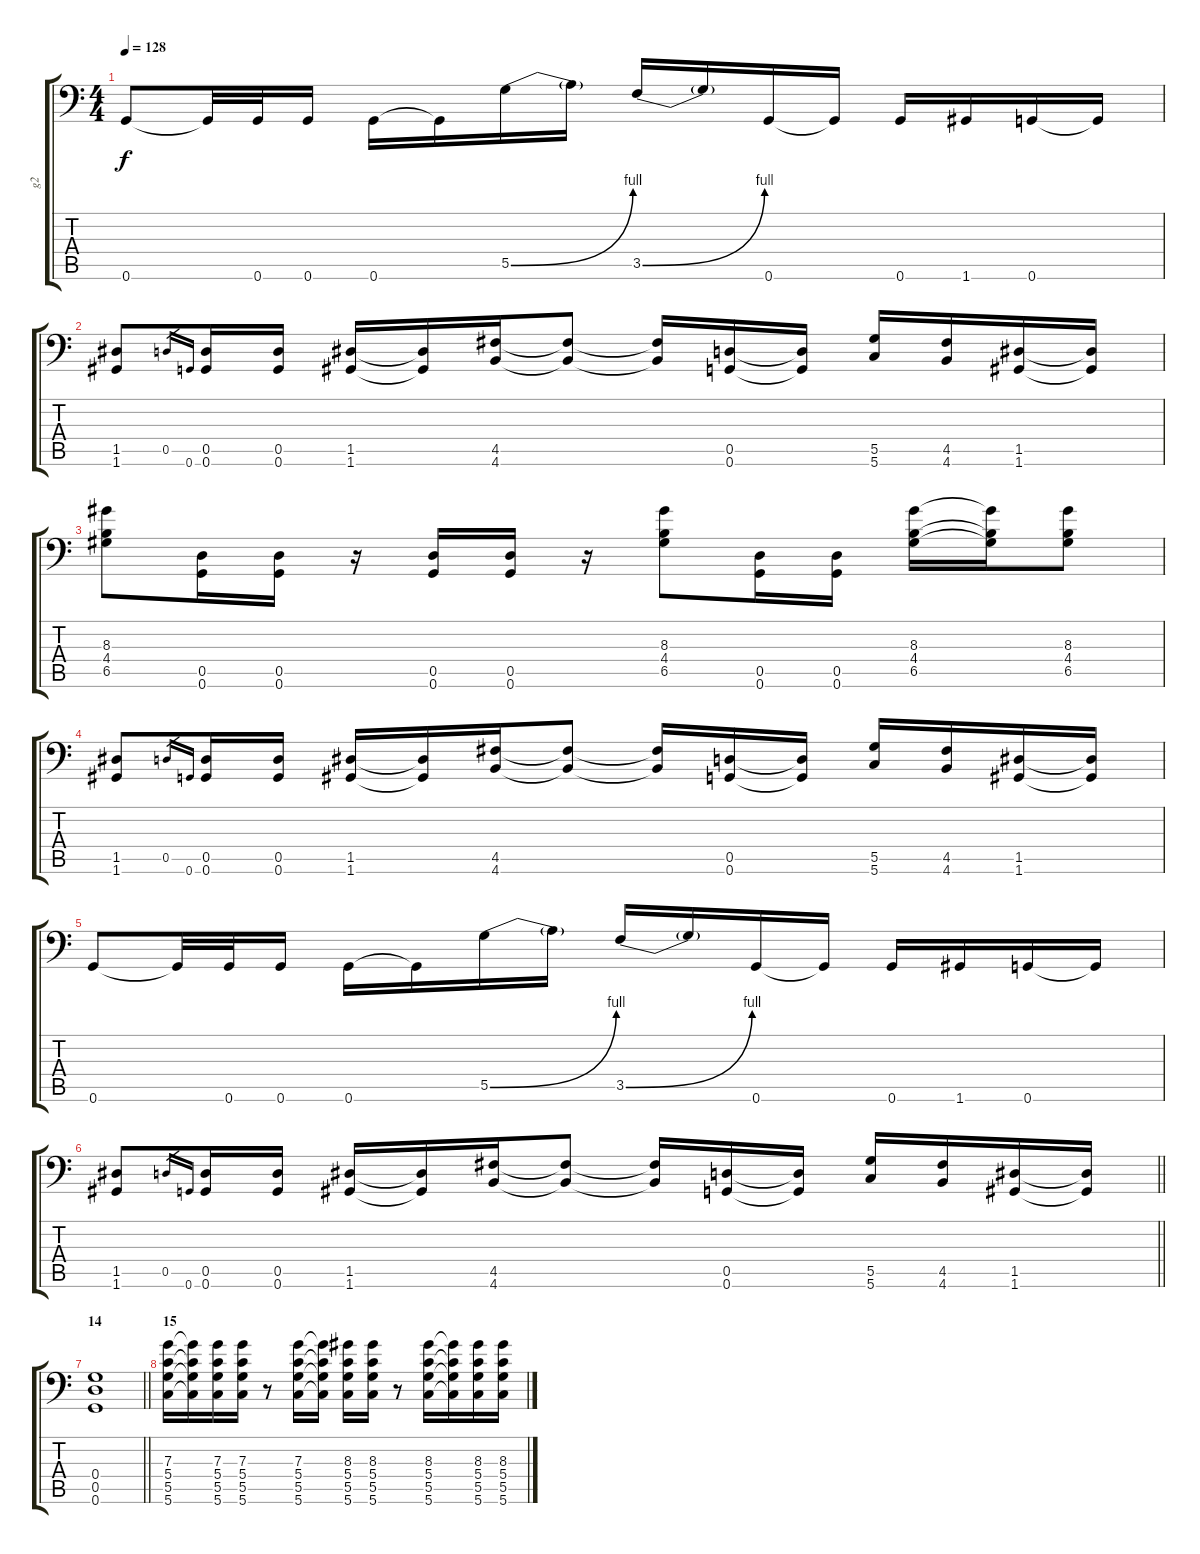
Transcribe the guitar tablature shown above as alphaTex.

\track ("g2" "g2") {instrument distortionguitar}
\staff {score tabs}
\tuning (A3 E3 C3 G2 D2 G1) {hide}
\ts (4 4)
\tempo 128
\clef f4
\ks c
0.6.8{dy f} 0.6{t}.32 0.6.32 0.6.16 0.6.16 0.6{t}.16 5.5{be (bend 0 0 60 4)}.16 5.5{t}.16 3.5{be (bend 0 0 60 4)}.16 3.5{t}.16 0.6.16 0.6{t}.16 0.6.16 1.6.16 0.6.16 0.6{t}.16 |
(1.5 1.6).8 0.5.16{gr} 0.6.16{gr} (0.5 0.6).16 (0.5 0.6).16 (1.5 1.6).16 (1.5{t} 1.6{t}).16 (4.5 4.6).16 (4.5{t} 4.6{t}).8 (4.5{t} 4.6{t}).16 (0.5 0.6).16 (0.5{t} 0.6{t}).16 (5.5 5.6).16 (4.5 4.6).16 (1.5 1.6).16 (1.5{t} 1.6{t}).16 |
(8.3 4.4 6.5).8 (0.5 0.6).16 (0.5 0.6).16 r.16 (0.5 0.6).16 (0.5 0.6).16 r.16 (8.3 4.4 6.5).8 (0.5 0.6).16 (0.5 0.6).16 (8.3 4.4 6.5).16 (8.3{t} 4.4{t} 6.5{t}).16 (8.3 4.4 6.5).8 |
(1.5 1.6).8 0.5.16{gr} 0.6.16{gr} (0.5 0.6).16 (0.5 0.6).16 (1.5 1.6).16 (1.5{t} 1.6{t}).16 (4.5 4.6).16 (4.5{t} 4.6{t}).8 (4.5{t} 4.6{t}).16 (0.5 0.6).16 (0.5{t} 0.6{t}).16 (5.5 5.6).16 (4.5 4.6).16 (1.5 1.6).16 (1.5{t} 1.6{t}).16 |
0.6.8 0.6{t}.32 0.6.32 0.6.16 0.6.16 0.6{t}.16 5.5{be (bend 0 0 60 4)}.16 5.5{t}.16 3.5{be (bend 0 0 60 4)}.16 3.5{t}.16 0.6.16 0.6{t}.16 0.6.16 1.6.16 0.6.16 0.6{t}.16 |
\barLineRight lightlight
(1.5 1.6).8 0.5.16{gr} 0.6.16{gr} (0.5 0.6).16 (0.5 0.6).16 (1.5 1.6).16 (1.5{t} 1.6{t}).16 (4.5 4.6).16 (4.5{t} 4.6{t}).8 (4.5{t} 4.6{t}).16 (0.5 0.6).16 (0.5{t} 0.6{t}).16 (5.5 5.6).16 (4.5 4.6).16 (1.5 1.6).16 (1.5{t} 1.6{t}).16 |
\section ("" "14")
\barLineRight lightlight
(0.4 0.5 0.6).1 |
\section ("" "15")
(7.3 5.4 5.5 5.6).16 (7.3{t} 5.4{t} 5.5{t} 5.6{t}).16 (7.3 5.4 5.5 5.6).16 (7.3 5.4 5.5 5.6).16 r.8 (7.3 5.4 5.5 5.6).16 (7.3{t} 5.4{t} 5.5{t} 5.6{t}).16 (8.3 5.4 5.5 5.6).16 (8.3 5.4 5.5 5.6).16 r.8 (8.3 5.4 5.5 5.6).16 (8.3{t} 5.4{t} 5.5{t} 5.6{t}).16 (8.3 5.4 5.5 5.6).16 (8.3 5.4 5.5 5.6).16
